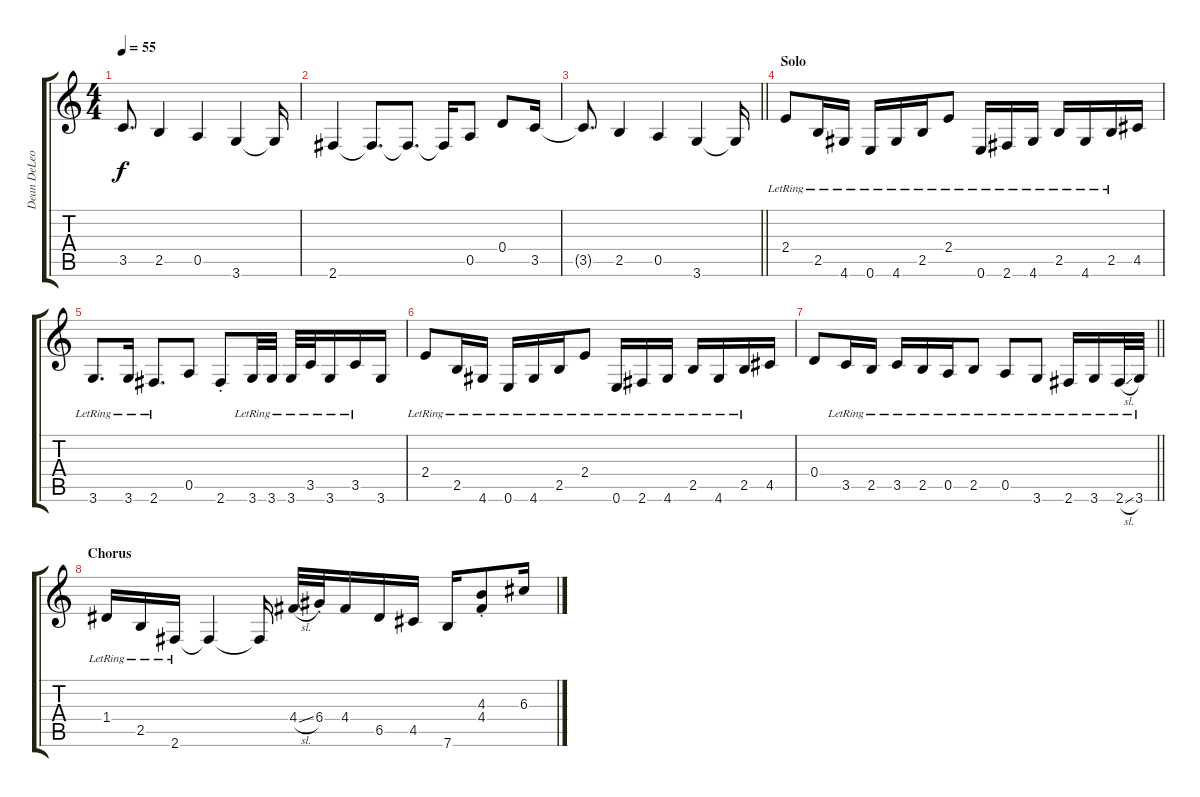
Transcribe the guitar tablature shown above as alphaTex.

\track ("Dean DeLeo - Guitar 2" "Dean DeLeo") {instrument electricguitarclean}
\staff {score tabs}
\tuning (E4 B3 G3 D3 A2 E2) {hide}
\ts (4 4)
\tempo 55
\clef g2
\ks c
3.5{t}.8{d dy f} 2.5.4 0.5.4 3.6.4 3.6{t}.16 |
2.6.4 2.6{t}.8{d} 2.6{t}.8{d} 2.6{t}.16 0.5.8 0.4.8 3.5.16 |
\barLineRight lightlight
3.5{t}.8{d} 2.5.4 0.5.4 3.6.4 3.6{t}.16 |
\section ("" "Solo")
2.4{lr}.8 2.5{lr}.16 4.6{lr}.16 0.6{lr}.16 4.6{lr}.16 2.5{lr}.16 2.4{lr}.8 0.6{lr}.16 2.6{lr}.16 4.6{lr}.16 2.5{lr}.16 4.6{lr}.16 2.5{lr}.16 4.5.16 |
3.6{lr}.8{d} 3.6{lr}.16 2.6{lr}.8{d} 0.5.8 2.6{st}.8 3.6{lr}.32 3.6{lr}.32 3.6{lr}.32 3.5{lr}.32 3.6{lr}.16 3.5{lr}.16 3.6.16 |
2.4{lr}.8 2.5{lr}.16 4.6{lr}.16 0.6{lr}.16 4.6{lr}.16 2.5{lr}.16 2.4{lr}.8 0.6{lr}.16 2.6{lr}.16 4.6{lr}.16 2.5{lr}.16 4.6{lr}.16 2.5{lr}.16 4.5.16 |
\barLineRight lightlight
0.4.8 3.5{lr}.16 2.5{lr}.16 3.5{lr}.16 2.5{lr}.16 0.5{lr}.16 2.5{lr}.8 0.5{lr}.8 3.6{lr}.8 2.6{lr}.16 3.6{lr}.16 2.6{sl lr}.32 3.6{lr}.32 |
\section ("" "Chorus")
1.4{lr}.16 2.5{lr}.16 2.6{lr}.16 2.6{t}.4 2.6{t}.16 4.4{sl}.32{balance 3} 6.4{st}.32 4.4.16 6.5.16 4.5.16 7.6.16 (4.3{st} 4.4{st}).8 6.3.16
